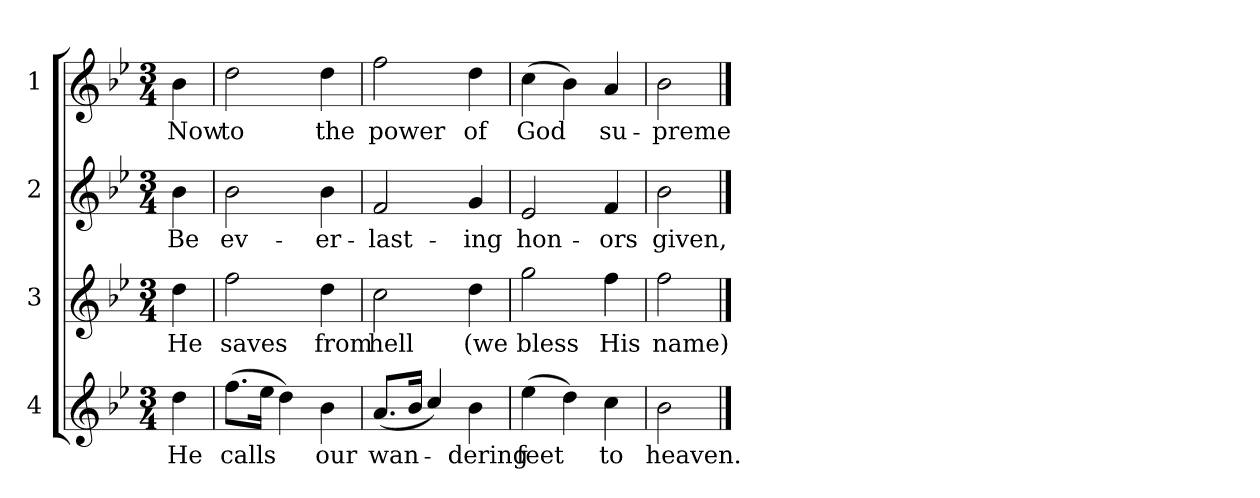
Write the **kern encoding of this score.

**kern	**text	**kern	**text	**kern	**text	**kern	**text
*part4	*part4	*part3	*part3	*part2	*part2	*part1	*part1
*staff4	*staff4	*staff3	*staff3	*staff2	*staff2	*staff1	*staff1
*I"4	*	*I"3	*	*I"2	*	*I"1	*
*clefG2	*	*clefG2	*	*clefG2	*	*clefG2	*
*k[b-e-]	*	*k[b-e-]	*	*k[b-e-]	*	*k[b-e-]	*
*B-:	*	*B-:	*	*B-:	*	*B-:	*
*M3/4	*	*M3/4	*	*M3/4	*	*M3/4	*
=1	=1	=1	=1	=1	=1	=1	=1
4dd\	He	4dd\	He	4b-\	Be	4b-\	Now
=2	=2	=2	=2	=2	=2	=2	=2
(8.ff\L	calls	2ff\	saves	2b-\	ev-	2dd\	to
16ee-\Jk	.	.	.	.	.	.	.
4dd\)	.	.	.	.	.	.	.
4b-\	our	4dd\	from	4b-\	-er-	4dd\	the
=3	=3	=3	=3	=3	=3	=3	=3
(8.a/L	wan-	2cc\	hell	2f/	-last-	2ff\	power
16b-/Jk	.	.	.	.	.	.	.
4cc/)	.	.	.	.	.	.	.
4b-\	-dering	4dd\	(we	4g/	-ing	4dd\	of
=4	=4	=4	=4	=4	=4	=4	=4
(4ee-\	feet	2gg\	bless	2e-/	hon-	(4cc\	God
4dd\)	.	.	.	.	.	4b-\)	.
4cc\	to	4ff\	His	4f/	-ors	4a/	su-
=5	=5	=5	=5	=5	=5	=5	=5
2b-\	heaven.	2ff\	name)	2b-\	given,	2b-\	-preme
==	==	==	==	==	==	==	==
*-	*-	*-	*-	*-	*-	*-	*-
